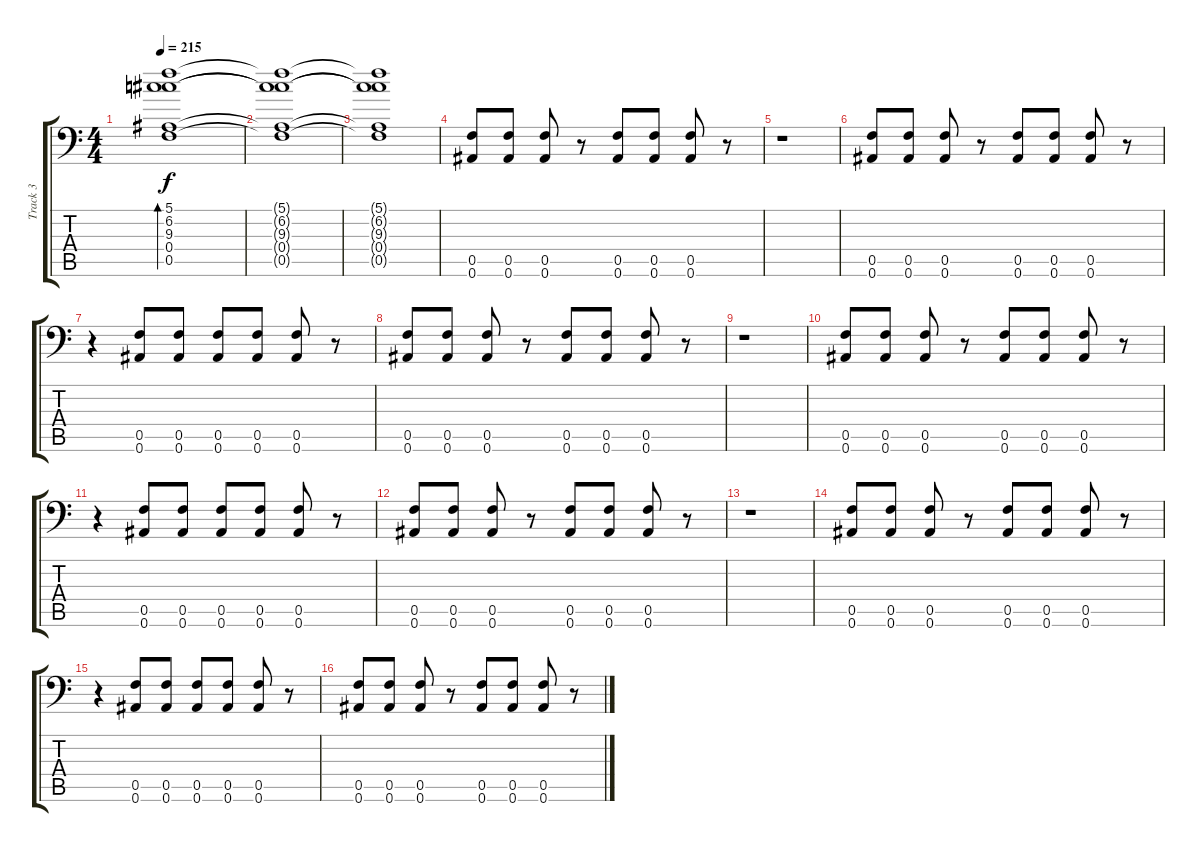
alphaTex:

\track ("Track 3" "Track 3") {instrument distortionguitar}
\staff {score tabs}
\tuning (C4 G3 Eb3 Bb2 F2 Bb1) {hide}
\ts (4 4)
\tempo 215
\clef f4
\ks c
(5.1 6.2 9.3 0.4 0.5).1{bd 60 dy f} |
(5.1{t} 6.2{t} 9.3{t} 0.4{t} 0.5{t}).1 |
(5.1{t} 6.2{t} 9.3{t} 0.4{t} 0.5{t}).1 |
(0.5 0.6).8 (0.5 0.6).8 (0.5 0.6).8 r.8 (0.5 0.6).8 (0.5 0.6).8 (0.5 0.6).8 r.8 |
r.1 |
(0.5 0.6).8 (0.5 0.6).8 (0.5 0.6).8 r.8 (0.5 0.6).8 (0.5 0.6).8 (0.5 0.6).8 r.8 |
r.4 (0.5 0.6).8 (0.5 0.6).8 (0.5 0.6).8 (0.5 0.6).8 (0.5 0.6).8 r.8 |
(0.5 0.6).8 (0.5 0.6).8 (0.5 0.6).8 r.8 (0.5 0.6).8 (0.5 0.6).8 (0.5 0.6).8 r.8 |
r.1 |
(0.5 0.6).8 (0.5 0.6).8 (0.5 0.6).8 r.8 (0.5 0.6).8 (0.5 0.6).8 (0.5 0.6).8 r.8 |
r.4 (0.5 0.6).8 (0.5 0.6).8 (0.5 0.6).8 (0.5 0.6).8 (0.5 0.6).8 r.8 |
(0.5 0.6).8 (0.5 0.6).8 (0.5 0.6).8 r.8 (0.5 0.6).8 (0.5 0.6).8 (0.5 0.6).8 r.8 |
r.1 |
(0.5 0.6).8 (0.5 0.6).8 (0.5 0.6).8 r.8 (0.5 0.6).8 (0.5 0.6).8 (0.5 0.6).8 r.8 |
r.4 (0.5 0.6).8 (0.5 0.6).8 (0.5 0.6).8 (0.5 0.6).8 (0.5 0.6).8 r.8 |
(0.5 0.6).8 (0.5 0.6).8 (0.5 0.6).8 r.8 (0.5 0.6).8 (0.5 0.6).8 (0.5 0.6).8 r.8
